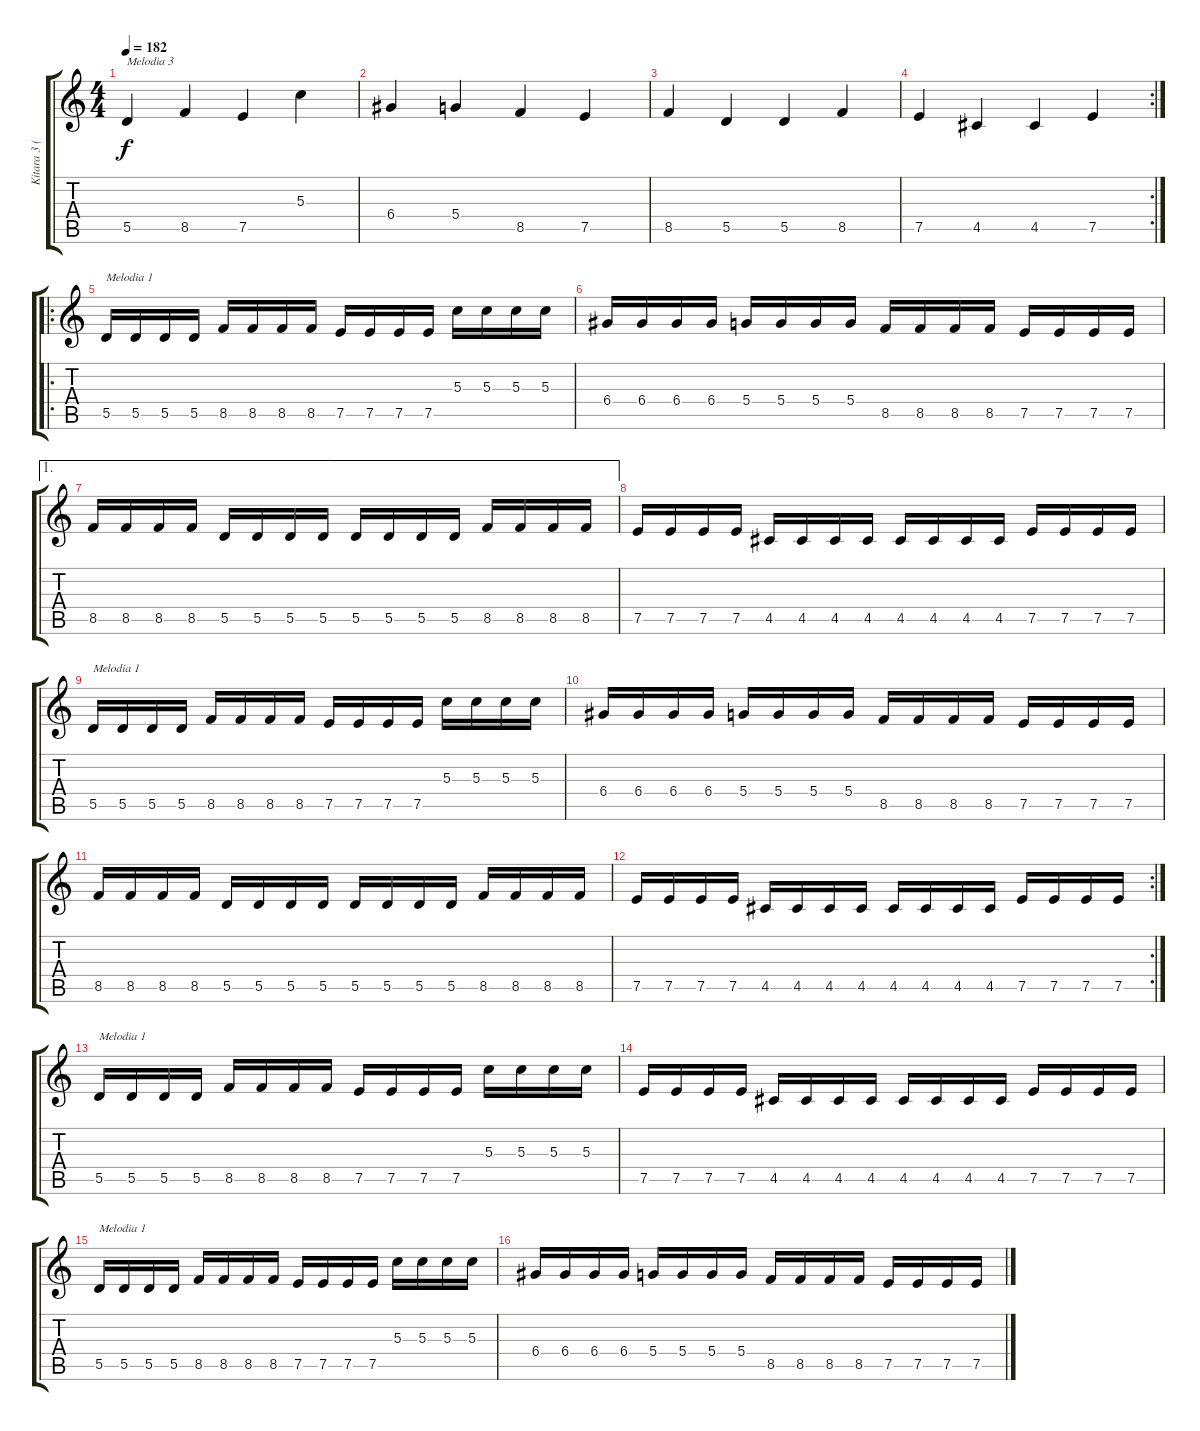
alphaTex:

\track ("Kitara 3 (Melodia)" "Kitara 3 (") {instrument distortionguitar}
\staff {score tabs}
\tuning (E4 B3 G3 D3 A2 D2) {hide}
\ts (4 4)
\tempo 182
\clef g2
\ks c
5.5.4{txt "Melodia 3" dy f} 8.5.4 7.5.4 5.3.4 |
6.4.4 5.4.4 8.5.4 7.5.4 |
8.5.4 5.5.4 5.5.4 8.5.4 |
\rc 2
7.5.4 4.5.4 4.5.4 7.5.4 |
\ro
5.5.16{txt "Melodia 1"} 5.5.16 5.5.16 5.5.16 8.5.16 8.5.16 8.5.16 8.5.16 7.5.16 7.5.16 7.5.16 7.5.16 5.3.16 5.3.16 5.3.16 5.3.16 |
6.4.16 6.4.16 6.4.16 6.4.16 5.4.16 5.4.16 5.4.16 5.4.16 8.5.16 8.5.16 8.5.16 8.5.16 7.5.16 7.5.16 7.5.16 7.5.16 |
\ae 1
8.5.16 8.5.16 8.5.16 8.5.16 5.5.16 5.5.16 5.5.16 5.5.16 5.5.16 5.5.16 5.5.16 5.5.16 8.5.16 8.5.16 8.5.16 8.5.16 |
7.5.16 7.5.16 7.5.16 7.5.16 4.5.16 4.5.16 4.5.16 4.5.16 4.5.16 4.5.16 4.5.16 4.5.16 7.5.16 7.5.16 7.5.16 7.5.16 |
5.5.16{txt "Melodia 1"} 5.5.16 5.5.16 5.5.16 8.5.16 8.5.16 8.5.16 8.5.16 7.5.16 7.5.16 7.5.16 7.5.16 5.3.16 5.3.16 5.3.16 5.3.16 |
6.4.16 6.4.16 6.4.16 6.4.16 5.4.16 5.4.16 5.4.16 5.4.16 8.5.16 8.5.16 8.5.16 8.5.16 7.5.16 7.5.16 7.5.16 7.5.16 |
8.5.16 8.5.16 8.5.16 8.5.16 5.5.16 5.5.16 5.5.16 5.5.16 5.5.16 5.5.16 5.5.16 5.5.16 8.5.16 8.5.16 8.5.16 8.5.16 |
\rc 2
7.5.16 7.5.16 7.5.16 7.5.16 4.5.16 4.5.16 4.5.16 4.5.16 4.5.16 4.5.16 4.5.16 4.5.16 7.5.16 7.5.16 7.5.16 7.5.16 |
5.5.16{txt "Melodia 1"} 5.5.16 5.5.16 5.5.16 8.5.16 8.5.16 8.5.16 8.5.16 7.5.16 7.5.16 7.5.16 7.5.16 5.3.16 5.3.16 5.3.16 5.3.16 |
7.5.16 7.5.16 7.5.16 7.5.16 4.5.16 4.5.16 4.5.16 4.5.16 4.5.16 4.5.16 4.5.16 4.5.16 7.5.16 7.5.16 7.5.16 7.5.16 |
5.5.16{txt "Melodia 1"} 5.5.16 5.5.16 5.5.16 8.5.16 8.5.16 8.5.16 8.5.16 7.5.16 7.5.16 7.5.16 7.5.16 5.3.16 5.3.16 5.3.16 5.3.16 |
6.4.16 6.4.16 6.4.16 6.4.16 5.4.16 5.4.16 5.4.16 5.4.16 8.5.16 8.5.16 8.5.16 8.5.16 7.5.16 7.5.16 7.5.16 7.5.16
